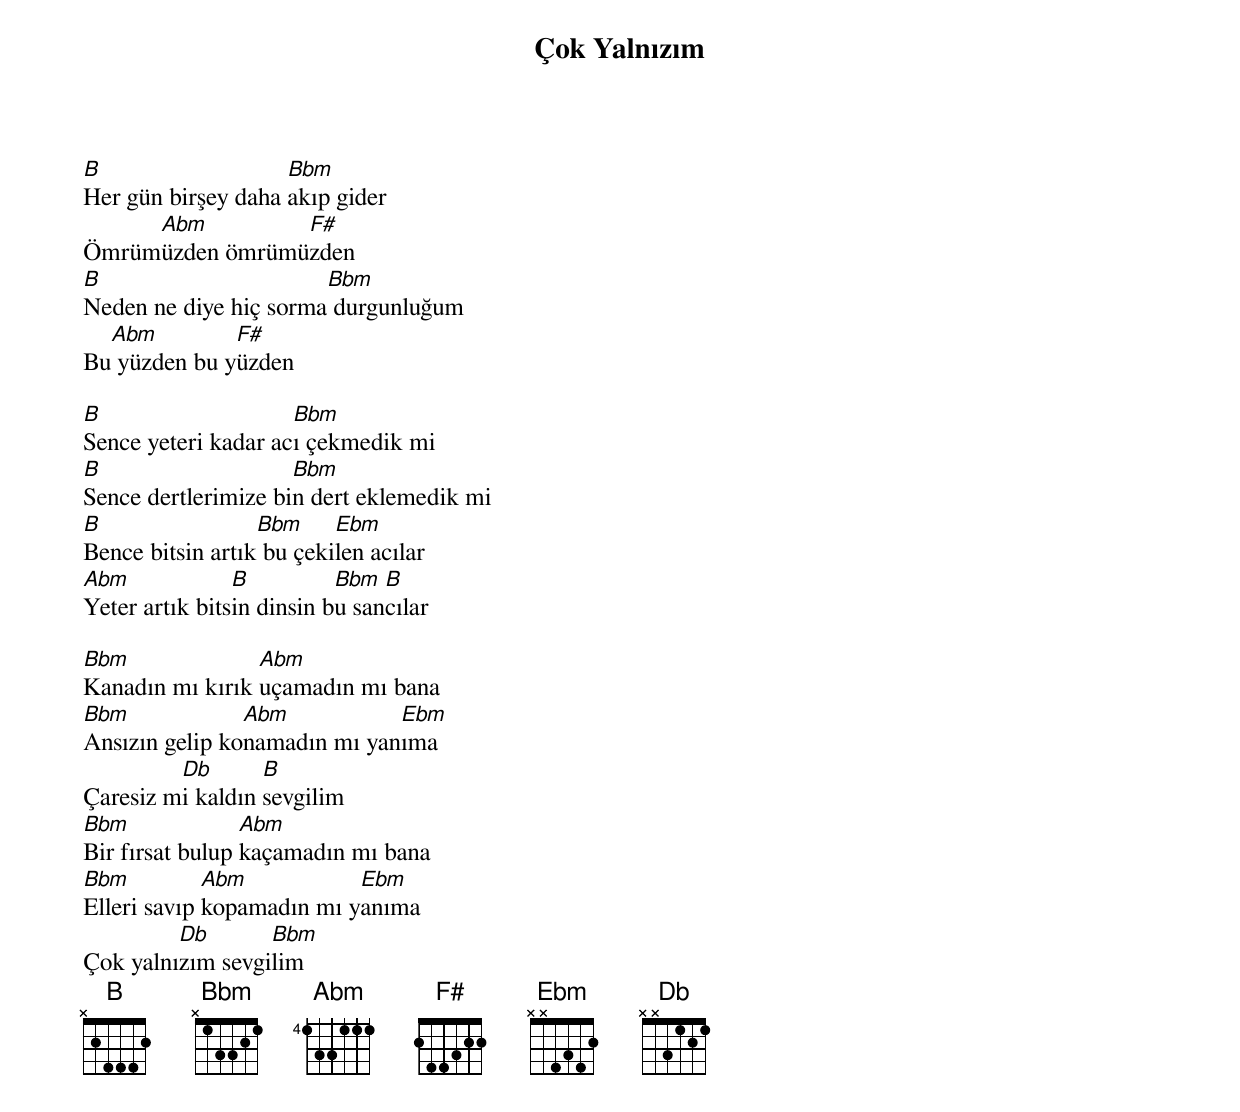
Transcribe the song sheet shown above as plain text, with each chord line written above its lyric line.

{title: Çok Yalnızım}
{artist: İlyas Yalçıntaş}

B                   Bbm
Her gün birşey daha akıp gider
     Abm         F#
Ömrümüzden ömrümüzden
B                      Bbm
Neden ne diye hiç sorma durgunluğum
  Abm         F#
Bu yüzden bu yüzden

B                    Bbm
Sence yeteri kadar acı çekmedik mi
B                    Bbm
Sence dertlerimize bin dert eklemedik mi
B                 Bbm     Ebm
Bence bitsin artık bu çekilen acılar
Abm             B          Bbm  B
Yeter artık bitsin dinsin bu sancılar

Bbm              Abm
Kanadın mı kırık uçamadın mı bana
Bbm             Abm           Ebm
Ansızın gelip konamadın mı yanıma
         Db       B
Çaresiz mi kaldın sevgilim
Bbm              Abm
Bir fırsat bulup kaçamadın mı bana
Bbm          Abm           Ebm
Elleri savıp kopamadın mı yanıma
         Db       Bbm
Çok yalnızım sevgilim
